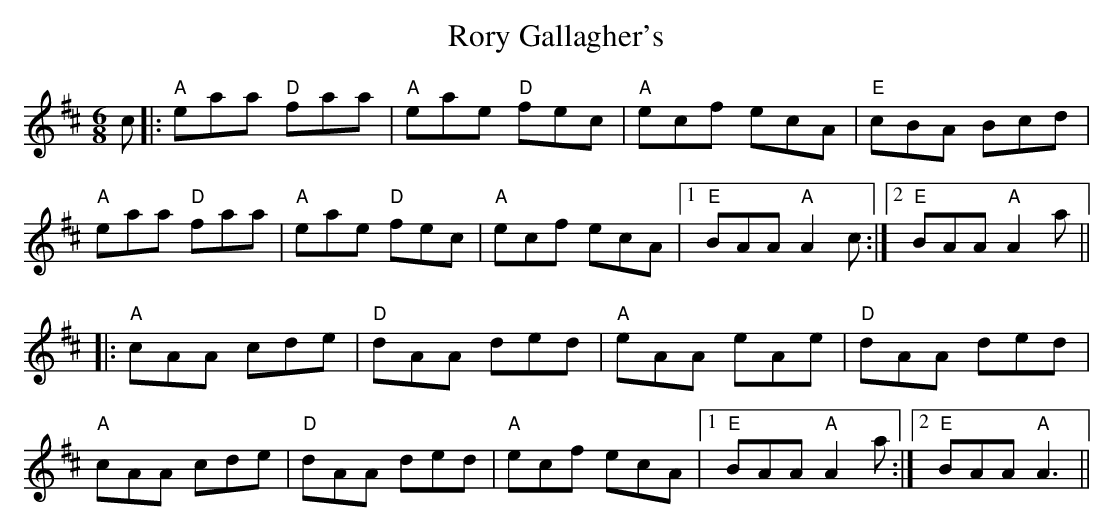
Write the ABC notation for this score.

X:1
T: Rory Gallagher's
M: 6/8
L: 1/8
K: Amix
c|: "A"eaa "D"faa | "A"eae "D"fec | "A"ecf ecA | "E"cBA Bcd |
"A"eaa "D"faa | "A"eae "D"fec | "A"ecf ecA |1 "E"BAA "A"A2 c :|2 "E"BAA "A"A2 a ||
|: "A"cAA cde | "D"dAA ded | "A"eAA eAe | "D"dAA ded |
"A"cAA cde| "D"dAA ded | "A"ecf ecA |1 "E"BAA "A"A2 a :|2 "E" BAA "A"A3 ||
